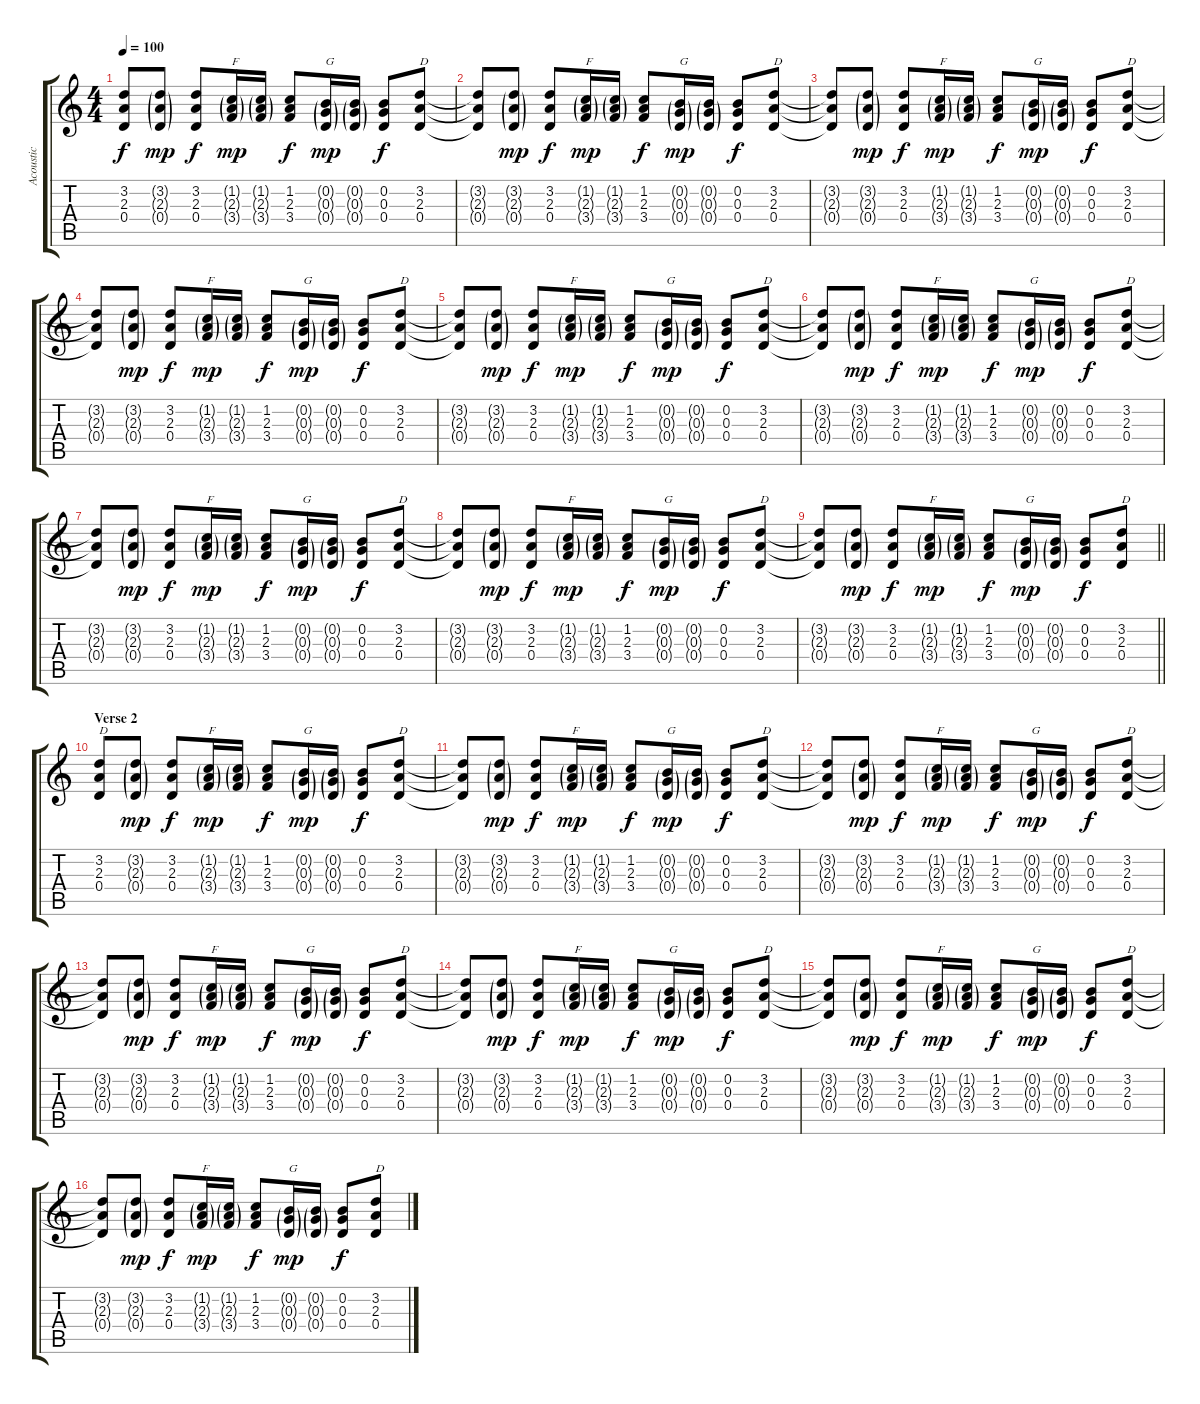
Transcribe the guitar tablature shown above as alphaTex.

\track ("Acoustic" "Acoustic") {instrument acousticguitarsteel}
\staff {score tabs}
\tuning (E4 B3 G3 D3 A2 E2) {hide}
\ts (4 4)
\tempo 100
\clef g2
\ks c
(3.2{t} 2.3{t} 0.4{t}).8{dy f} (3.2{g} 2.3{g} 0.4{g}).8{dy mp} (3.2 2.3 0.4).8{dy f} (1.2{g} 2.3{g} 3.4{g}).16{txt "F" dy mp} (1.2{g} 2.3{g} 3.4{g}).16 (1.2 2.3 3.4).8{dy f} (0.2{g} 0.3{g} 0.4{g}).16{txt "G" dy mp} (0.2{g} 0.3{g} 0.4{g}).16 (0.2 0.3 0.4).8{dy f} (3.2 2.3 0.4).8{txt "D"} |
(3.2{t} 2.3{t} 0.4{t}).8 (3.2{g} 2.3{g} 0.4{g}).8{dy mp} (3.2 2.3 0.4).8{dy f} (1.2{g} 2.3{g} 3.4{g}).16{txt "F" dy mp} (1.2{g} 2.3{g} 3.4{g}).16 (1.2 2.3 3.4).8{dy f} (0.2{g} 0.3{g} 0.4{g}).16{txt "G" dy mp} (0.2{g} 0.3{g} 0.4{g}).16 (0.2 0.3 0.4).8{dy f} (3.2 2.3 0.4).8{txt "D"} |
(3.2{t} 2.3{t} 0.4{t}).8 (3.2{g} 2.3{g} 0.4{g}).8{dy mp} (3.2 2.3 0.4).8{dy f} (1.2{g} 2.3{g} 3.4{g}).16{txt "F" dy mp} (1.2{g} 2.3{g} 3.4{g}).16 (1.2 2.3 3.4).8{dy f} (0.2{g} 0.3{g} 0.4{g}).16{txt "G" dy mp} (0.2{g} 0.3{g} 0.4{g}).16 (0.2 0.3 0.4).8{dy f} (3.2 2.3 0.4).8{txt "D"} |
(3.2{t} 2.3{t} 0.4{t}).8 (3.2{g} 2.3{g} 0.4{g}).8{dy mp} (3.2 2.3 0.4).8{dy f} (1.2{g} 2.3{g} 3.4{g}).16{txt "F" dy mp} (1.2{g} 2.3{g} 3.4{g}).16 (1.2 2.3 3.4).8{dy f} (0.2{g} 0.3{g} 0.4{g}).16{txt "G" dy mp} (0.2{g} 0.3{g} 0.4{g}).16 (0.2 0.3 0.4).8{dy f} (3.2 2.3 0.4).8{txt "D"} |
(3.2{t} 2.3{t} 0.4{t}).8 (3.2{g} 2.3{g} 0.4{g}).8{dy mp} (3.2 2.3 0.4).8{dy f} (1.2{g} 2.3{g} 3.4{g}).16{txt "F" dy mp} (1.2{g} 2.3{g} 3.4{g}).16 (1.2 2.3 3.4).8{dy f} (0.2{g} 0.3{g} 0.4{g}).16{txt "G" dy mp} (0.2{g} 0.3{g} 0.4{g}).16 (0.2 0.3 0.4).8{dy f} (3.2 2.3 0.4).8{txt "D"} |
(3.2{t} 2.3{t} 0.4{t}).8 (3.2{g} 2.3{g} 0.4{g}).8{dy mp} (3.2 2.3 0.4).8{dy f} (1.2{g} 2.3{g} 3.4{g}).16{txt "F" dy mp} (1.2{g} 2.3{g} 3.4{g}).16 (1.2 2.3 3.4).8{dy f} (0.2{g} 0.3{g} 0.4{g}).16{txt "G" dy mp} (0.2{g} 0.3{g} 0.4{g}).16 (0.2 0.3 0.4).8{dy f} (3.2 2.3 0.4).8{txt "D"} |
(3.2{t} 2.3{t} 0.4{t}).8 (3.2{g} 2.3{g} 0.4{g}).8{dy mp} (3.2 2.3 0.4).8{dy f} (1.2{g} 2.3{g} 3.4{g}).16{txt "F" dy mp} (1.2{g} 2.3{g} 3.4{g}).16 (1.2 2.3 3.4).8{dy f} (0.2{g} 0.3{g} 0.4{g}).16{txt "G" dy mp} (0.2{g} 0.3{g} 0.4{g}).16 (0.2 0.3 0.4).8{dy f} (3.2 2.3 0.4).8{txt "D"} |
(3.2{t} 2.3{t} 0.4{t}).8 (3.2{g} 2.3{g} 0.4{g}).8{dy mp} (3.2 2.3 0.4).8{dy f} (1.2{g} 2.3{g} 3.4{g}).16{txt "F" dy mp} (1.2{g} 2.3{g} 3.4{g}).16 (1.2 2.3 3.4).8{dy f} (0.2{g} 0.3{g} 0.4{g}).16{txt "G" dy mp} (0.2{g} 0.3{g} 0.4{g}).16 (0.2 0.3 0.4).8{dy f} (3.2 2.3 0.4).8{txt "D"} |
\barLineRight lightlight
(3.2{t} 2.3{t} 0.4{t}).8 (3.2{g} 2.3{g} 0.4{g}).8{dy mp} (3.2 2.3 0.4).8{dy f} (1.2{g} 2.3{g} 3.4{g}).16{txt "F" dy mp} (1.2{g} 2.3{g} 3.4{g}).16 (1.2 2.3 3.4).8{dy f} (0.2{g} 0.3{g} 0.4{g}).16{txt "G" dy mp} (0.2{g} 0.3{g} 0.4{g}).16 (0.2 0.3 0.4).8{dy f} (3.2 2.3 0.4).8{txt "D"} |
\section ("" "Verse 2")
(3.2 2.3 0.4).8{txt "D"} (3.2{g} 2.3{g} 0.4{g}).8{dy mp} (3.2 2.3 0.4).8{dy f} (1.2{g} 2.3{g} 3.4{g}).16{txt "F" dy mp} (1.2{g} 2.3{g} 3.4{g}).16 (1.2 2.3 3.4).8{dy f} (0.2{g} 0.3{g} 0.4{g}).16{txt "G" dy mp} (0.2{g} 0.3{g} 0.4{g}).16 (0.2 0.3 0.4).8{dy f} (3.2 2.3 0.4).8{txt "D"} |
(3.2{t} 2.3{t} 0.4{t}).8 (3.2{g} 2.3{g} 0.4{g}).8{dy mp} (3.2 2.3 0.4).8{dy f} (1.2{g} 2.3{g} 3.4{g}).16{txt "F" dy mp} (1.2{g} 2.3{g} 3.4{g}).16 (1.2 2.3 3.4).8{dy f} (0.2{g} 0.3{g} 0.4{g}).16{txt "G" dy mp} (0.2{g} 0.3{g} 0.4{g}).16 (0.2 0.3 0.4).8{dy f} (3.2 2.3 0.4).8{txt "D"} |
(3.2{t} 2.3{t} 0.4{t}).8 (3.2{g} 2.3{g} 0.4{g}).8{dy mp} (3.2 2.3 0.4).8{dy f} (1.2{g} 2.3{g} 3.4{g}).16{txt "F" dy mp} (1.2{g} 2.3{g} 3.4{g}).16 (1.2 2.3 3.4).8{dy f} (0.2{g} 0.3{g} 0.4{g}).16{txt "G" dy mp} (0.2{g} 0.3{g} 0.4{g}).16 (0.2 0.3 0.4).8{dy f} (3.2 2.3 0.4).8{txt "D"} |
(3.2{t} 2.3{t} 0.4{t}).8 (3.2{g} 2.3{g} 0.4{g}).8{dy mp} (3.2 2.3 0.4).8{dy f} (1.2{g} 2.3{g} 3.4{g}).16{txt "F" dy mp} (1.2{g} 2.3{g} 3.4{g}).16 (1.2 2.3 3.4).8{dy f} (0.2{g} 0.3{g} 0.4{g}).16{txt "G" dy mp} (0.2{g} 0.3{g} 0.4{g}).16 (0.2 0.3 0.4).8{dy f} (3.2 2.3 0.4).8{txt "D"} |
(3.2{t} 2.3{t} 0.4{t}).8 (3.2{g} 2.3{g} 0.4{g}).8{dy mp} (3.2 2.3 0.4).8{dy f} (1.2{g} 2.3{g} 3.4{g}).16{txt "F" dy mp} (1.2{g} 2.3{g} 3.4{g}).16 (1.2 2.3 3.4).8{dy f} (0.2{g} 0.3{g} 0.4{g}).16{txt "G" dy mp} (0.2{g} 0.3{g} 0.4{g}).16 (0.2 0.3 0.4).8{dy f} (3.2 2.3 0.4).8{txt "D"} |
(3.2{t} 2.3{t} 0.4{t}).8 (3.2{g} 2.3{g} 0.4{g}).8{dy mp} (3.2 2.3 0.4).8{dy f} (1.2{g} 2.3{g} 3.4{g}).16{txt "F" dy mp} (1.2{g} 2.3{g} 3.4{g}).16 (1.2 2.3 3.4).8{dy f} (0.2{g} 0.3{g} 0.4{g}).16{txt "G" dy mp} (0.2{g} 0.3{g} 0.4{g}).16 (0.2 0.3 0.4).8{dy f} (3.2 2.3 0.4).8{txt "D"} |
(3.2{t} 2.3{t} 0.4{t}).8 (3.2{g} 2.3{g} 0.4{g}).8{dy mp} (3.2 2.3 0.4).8{dy f} (1.2{g} 2.3{g} 3.4{g}).16{txt "F" dy mp} (1.2{g} 2.3{g} 3.4{g}).16 (1.2 2.3 3.4).8{dy f} (0.2{g} 0.3{g} 0.4{g}).16{txt "G" dy mp} (0.2{g} 0.3{g} 0.4{g}).16 (0.2 0.3 0.4).8{dy f} (3.2 2.3 0.4).8{txt "D"}
